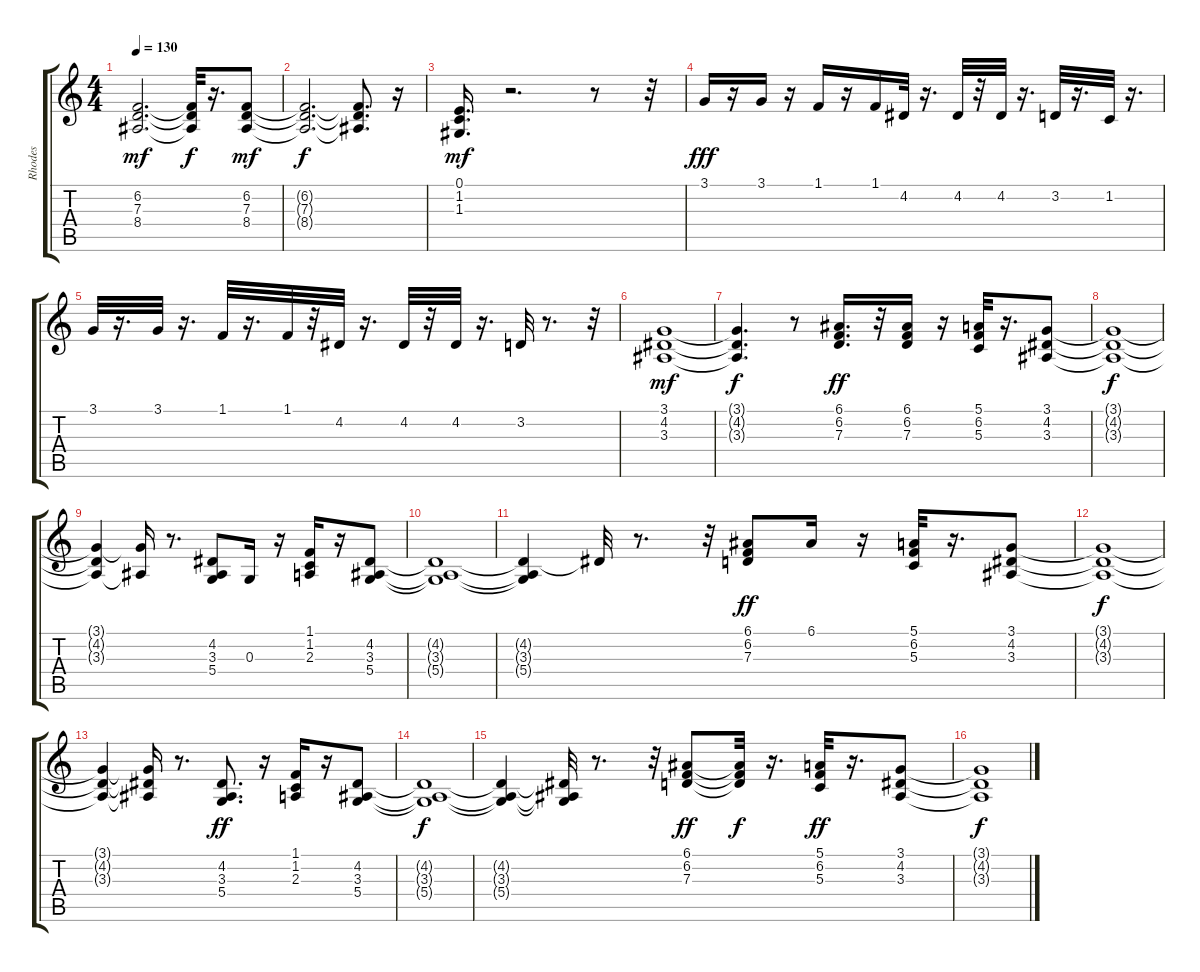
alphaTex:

\track ("Rhodes              " "Rhodes    ") {instrument electricpiano2}
\staff {score tabs}
\tuning (E4 B3 G3 D3 A2 E2) {hide}
\ts (4 4)
\tempo 130
\clef g2
\ks c
(6.2 7.3 8.4).2{d dy mf} (6.2{t} 7.3{t} 8.4{t}).32{dy f} r.16{d} (6.2 7.3 8.4).8{dy mf} |
(6.2{t} 7.3{t} 8.4{t}).2{d dy f} (6.2{t} 7.3{t} 8.4{t}).8{d} r.16 |
(0.1 1.2 1.3).16{d dy mf} r.2{d} r.8 r.32 |
3.1.16{dy fff} r.16 3.1.16 r.16 1.1.16 r.16 1.1.16 4.2.32 r.16{d} 4.2.32 r.32 4.2.32 r.16{d} 3.2.32 r.16{d} 1.2.32 r.16{d} |
3.1.32 r.16{d} 3.1.32 r.16{d} 1.1.32 r.16{d} 1.1.32 r.32 4.2.32 r.16{d} 4.2.32 r.32 4.2.32 r.16{d} 3.2.32 r.8{d} r.32 |
(3.1 4.2 3.3).1{dy mf} |
(3.1{t} 4.2{t} 3.3{t}).4{d dy f} r.8 (6.1 6.2 7.3).16{d dy ff} r.32 (6.1 6.2 7.3).16 r.16 (5.1 6.2 5.3).32 r.16{d} (3.1 4.2 3.3).8 |
(3.1{t} 4.2{t} 3.3{t}).1{dy f} |
(3.1{t} 4.2{t} 3.3{t}).4 (3.1{t} 3.3{t}).16 r.8{d} (4.2 3.3 5.4).8 0.3.16 r.16 (1.1 1.2 2.3).16 r.16 (4.2 3.3 5.4).8 |
(4.2{t} 3.3{t} 5.4{t}).1 |
(4.2{t} 3.3{t} 5.4{t}).4 4.2{t}.32 r.8{d} r.32 (6.1 6.2 7.3).8{dy ff} 6.1.16 r.16 (5.1 6.2 5.3).32 r.16{d} (3.1 4.2 3.3).8 |
(3.1{t} 4.2{t} 3.3{t}).1{dy f} |
(3.1{t} 4.2{t} 3.3{t}).4 (3.1{t} 4.2{t} 3.3{t}).16 r.8{d} (4.2 3.3 5.4).8{d dy ff} r.16 (1.1 1.2 2.3).16 r.16 (4.2 3.3 5.4).8 |
(4.2{t} 3.3{t} 5.4{t}).1{dy f} |
(4.2{t} 3.3{t} 5.4{t}).4 (4.2{t} 3.3{t} 5.4{t}).32 r.8{d} r.32 (6.1 6.2 7.3).8{dy ff} (6.1{t} 6.2{t} 7.3{t}).32{dy f} r.16{d} (5.1 6.2 5.3).32{dy ff} r.16{d} (3.1 4.2 3.3).8 |
(3.1{t} 4.2{t} 3.3{t}).1{dy f}
